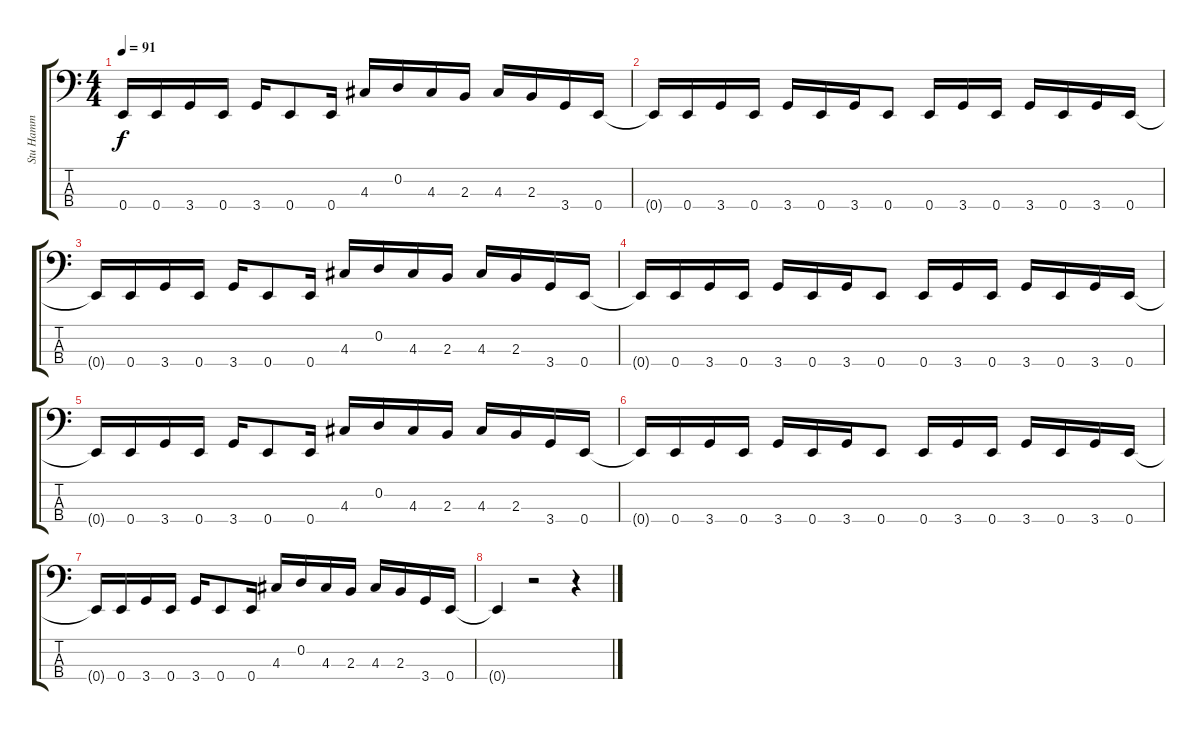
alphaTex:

\track ("Stu Hamm" "Stu Hamm") {instrument electricbassfinger}
\staff {score tabs}
\tuning (G2 D2 A1 E1) {hide}
\ts (4 4)
\tempo 91
\clef f4
\ks c
0.4{t}.16{dy f} 0.4.16 3.4.16 0.4.16 3.4.16 0.4.8 0.4.16 4.3.16 0.2.16 4.3.16 2.3.16 4.3.16 2.3.16 3.4.16 0.4.16 |
0.4{t}.16 0.4.16 3.4.16 0.4.16 3.4.16 0.4.16 3.4.16 0.4.8 0.4.16 3.4.16 0.4.16 3.4.16 0.4.16 3.4.16 0.4.16 |
0.4{t}.16 0.4.16 3.4.16 0.4.16 3.4.16 0.4.8 0.4.16 4.3.16 0.2.16 4.3.16 2.3.16 4.3.16 2.3.16 3.4.16 0.4.16 |
0.4{t}.16 0.4.16 3.4.16 0.4.16 3.4.16 0.4.16 3.4.16 0.4.8 0.4.16 3.4.16 0.4.16 3.4.16 0.4.16 3.4.16 0.4.16 |
0.4{t}.16 0.4.16 3.4.16 0.4.16 3.4.16 0.4.8 0.4.16 4.3.16 0.2.16 4.3.16 2.3.16 4.3.16 2.3.16 3.4.16 0.4.16 |
0.4{t}.16 0.4.16 3.4.16 0.4.16 3.4.16 0.4.16 3.4.16 0.4.8 0.4.16 3.4.16 0.4.16 3.4.16 0.4.16 3.4.16 0.4.16 |
0.4{t}.16 0.4.16 3.4.16 0.4.16 3.4.16 0.4.8 0.4.16 4.3.16 0.2.16 4.3.16 2.3.16 4.3.16 2.3.16 3.4.16 0.4.16 |
0.4{t}.4 r.2 r.4
